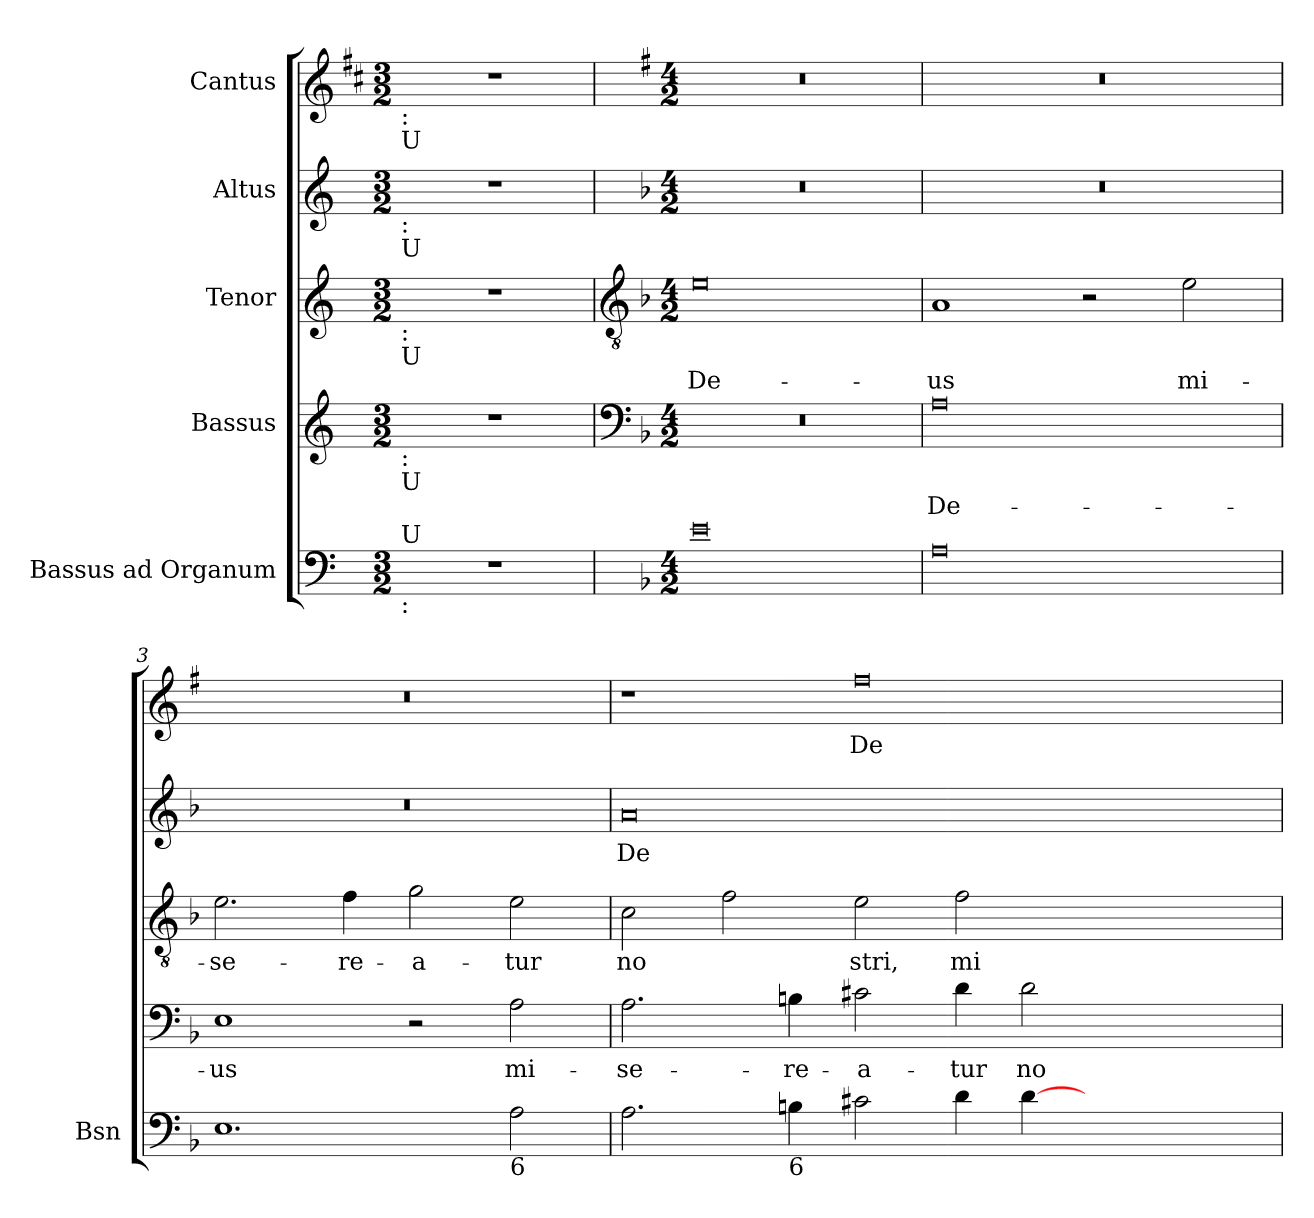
**kern	**kern	**text	**kern	**text	**kern	**text	**kern	**text
*part5	*part4	*part4	*part3	*part3	*part2	*part2	*part1	*part1
*staff5	*staff4	*staff4	*staff3	*staff3	*staff2	*staff2	*staff1	*staff1
*I"Bassus ad Organum	*I"Bassus	*	*I"Tenor	*	*I"Altus	*	*I"Cantus	*
*I'Bsn	*	*	*	*	*	*	*	*
*clefF4	*clefG2	*	*clefG2	*	*clefG2	*	*clefG2	*
*	*	*	*	*	*	*	*ITrd1c2	*
*k[]	*k[]	*	*k[]	*	*k[]	*	*k[]	*
*C:	*C:	*	*C:	*	*C:	*	*C:	*
*M3/2	*M3/2	*	*M3/2	*	*M3/2	*	*M3/2	*
=	=	=	=	=	=	=	=	=
!	!	!	!	!	!	!	!LO:TX:b:t=&colon;	!
!	!	!	!	!	!	!	!LO:TX:b:t=U	!
!	!	!	!	!	!LO:TX:b:t=&colon;	!	!	!
!	!	!	!	!	!LO:TX:b:t=U	!	!	!
!	!	!	!LO:TX:b:t=&colon;	!	!	!	!	!
!	!	!	!LO:TX:b:t=U	!	!	!	!	!
!	!LO:TX:b:t=&colon;	!	!	!	!	!	!	!
!	!LO:TX:b:t=U	!	!	!	!	!	!	!
!LO:TX:b:t=&colon;	!	!	!	!	!	!	!	!
!LO:TX:a:t=U	!	!	!	!	!	!	!	!
1.r	1.r	.	1.r	.	1.r	.	1.r	.
!!LO:LB:g=z
=1	=1	=1	=1	=1	=1	=1	=1	=1
*	*clefF4	*	*clefGv2	*	*	*	*	*
*k[b-]	*k[b-]	*	*k[b-]	*	*k[b-]	*	*k[b-]	*
*F:	*F:	*	*F:	*	*F:	*	*F:	*
*M4/2	*M4/2	*	*M4/2	*	*M4/2	*	*M4/2	*
!	!	!	!	!LO:LY:b	!	!	!	!
0e	0r	.	0e	De-	0r	.	0r	.
=2	=2	=2	=2	=2	=2	=2	=2	=2
!	!	!LO:LY:b	!	!LO:LY:b	!	!	!	!
0A	0A	De-	1A	-us	0r	.	0r	.
.	.	.	2r	.	.	.	.	.
!	!	!	!	!LO:LY:b	!	!	!	!
.	.	.	2e	mi-	.	.	.	.
=3	=3	=3	=3	=3	=3	=3	=3	=3
!	!	!LO:LY:b	!	!LO:LY:b	!	!	!	!
1.E	1E	-us	2.e	-se-	0r	.	0r	.
!	!	!	!	!LO:LY:b	!	!	!	!
.	.	.	4f	-re-	.	.	.	.
!	!	!	!	!LO:LY:b	!	!	!	!
.	2r	.	2g	-a-	.	.	.	.
!LO:TX:b:t=6	!	!	!	!	!	!	!	!
!	!	!LO:LY:b	!	!LO:LY:b	!	!	!	!
2A	2A	mi-	2e	-tur	.	.	.	.
=4	=4	=4	=4	=4	=4	=4	=4	=4
!	!	!LO:LY:b	!	!LO:LY:b	!	!LO:LY:b	!	!
2.A	2.A	-se-	2c	no	0a	De-	1r	.
.	.	.	2f	.	.	.	.	.
!LO:TX:b:t=6	!	!	!	!	!	!	!	!
!	!	!LO:LY:b	!	!	!	!	!	!
4B	4B	-re-	.	.	.	.	.	.
!	!	!LO:LY:b	!	!LO:LY:b	!	!	!	!LO:LY:b
2c#X	2c#X	-a-	2e	stri,	.	.	0ee	De-
!	!	!LO:LY:b	!	!LO:LY:b	!	!	!	!
4d	4d	-tur	2f	mi-	.	.	.	.
!	!	!LO:LY:b	!	!	!	!	!	!
[4d	2d	no-	.	.	.	.	.	.
1ryy	.	.	1ryy	.	1ryy	.	.	.
.	2.ryy	.	.	.	.	.	.	.
=	=	=	=	=	=	=	=	=
*-	*-	*-	*-	*-	*-	*-	*-	*-
